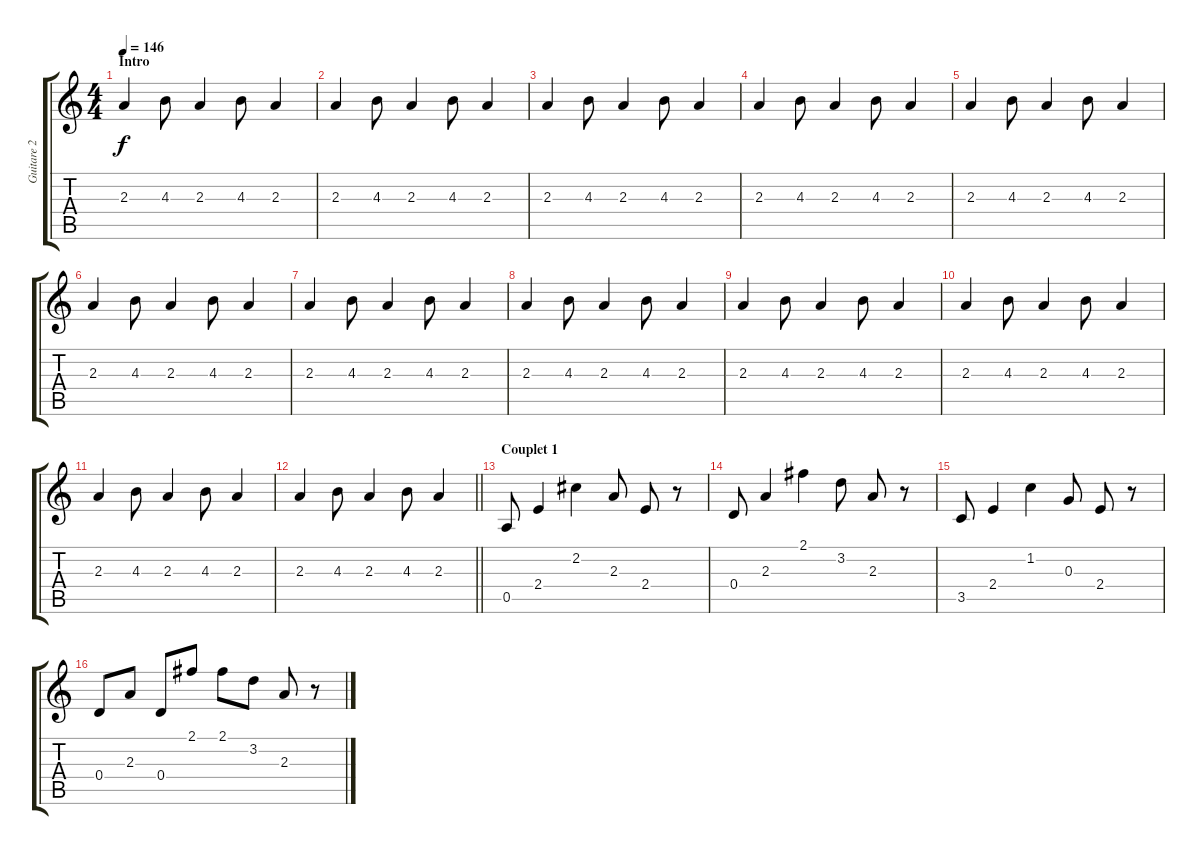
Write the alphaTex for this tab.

\track ("Guitare 2" "Guitare 2") {instrument overdrivenguitar}
\staff {score tabs}
\tuning (E4 B3 G3 D3 A2 E2) {hide}
\ts (4 4)
\section ("" "Intro")
\tempo 146
\clef g2
\ks c
2.3.4{dy f instrument overdrivenguitar} 4.3.8 2.3.4 4.3.8 2.3.4 |
2.3.4 4.3.8 2.3.4 4.3.8 2.3.4 |
2.3.4 4.3.8 2.3.4 4.3.8 2.3.4 |
2.3.4 4.3.8 2.3.4 4.3.8 2.3.4 |
2.3.4 4.3.8 2.3.4 4.3.8 2.3.4 |
2.3.4 4.3.8 2.3.4 4.3.8 2.3.4 |
2.3.4 4.3.8 2.3.4 4.3.8 2.3.4 |
2.3.4 4.3.8 2.3.4 4.3.8 2.3.4 |
2.3.4 4.3.8 2.3.4 4.3.8 2.3.4 |
2.3.4 4.3.8 2.3.4 4.3.8 2.3.4 |
2.3.4 4.3.8 2.3.4 4.3.8 2.3.4 |
\barLineRight lightlight
2.3.4 4.3.8 2.3.4 4.3.8 2.3.4 |
\section ("" "Couplet 1")
0.5.8 2.4.4 2.2.4 2.3.8 2.4.8 r.8 |
0.4.8 2.3.4 2.1.4 3.2.8 2.3.8 r.8 |
3.5.8 2.4.4 1.2.4 0.3.8 2.4.8 r.8 |
0.4.8 2.3.8 0.4.8 2.1.8 2.1.8 3.2.8 2.3.8 r.8
